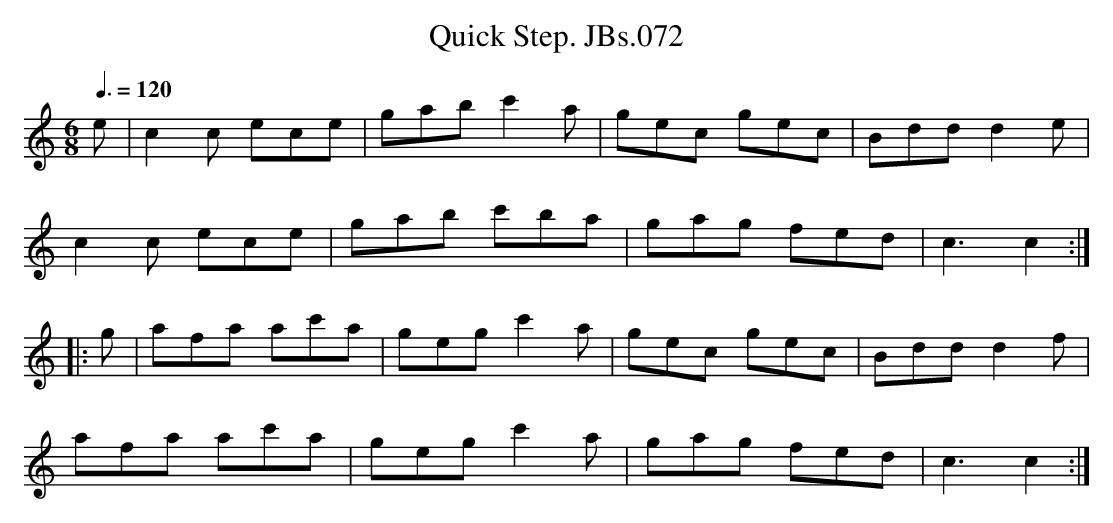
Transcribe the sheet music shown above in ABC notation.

X:1
T:Quick Step. JBs.072
M:6/8
L:1/8
Q:3/8=120
K:C major
e|c2c ece|gab c'2a|gec gec|Bdd d2e|!
c2c ece|gab c'ba|gag fed|c3c2:|!
|:g|afa ac'a|geg c'2a|gec gec|Bdd d2f|!
afa ac'a|geg c'2 a|gag fed|c3c2:|
